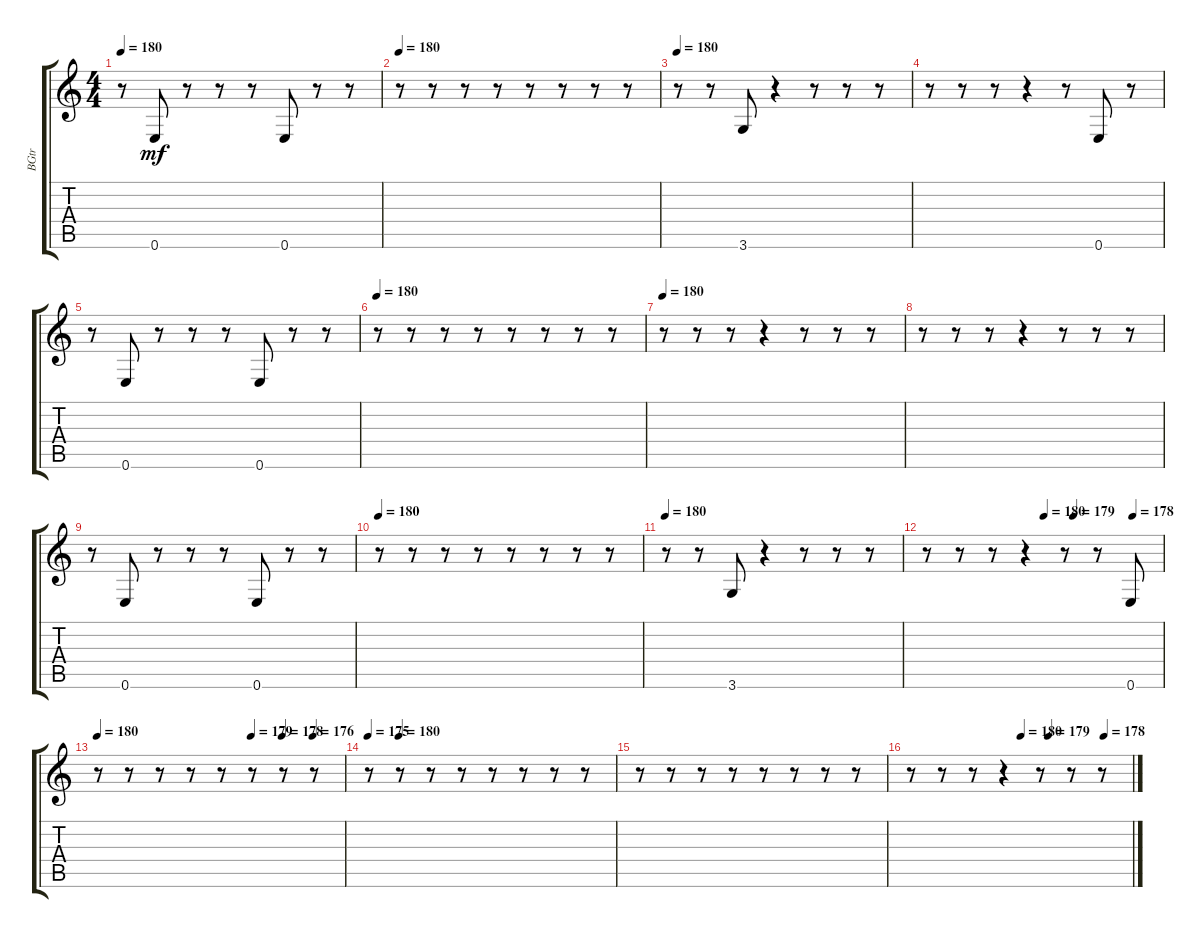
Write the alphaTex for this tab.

\track ("BGtr" "BGtr") {instrument electricbasspick}
\staff {score tabs}
\tuning (E4 B3 G3 D3 A2 E2) {hide}
\ts (4 4)
\tempo 180
\clef g2
\ks c
r.8{dy mf} 0.6.8 r.8 r.8 r.8 0.6.8 r.8 r.8 |
\tempo 180
r.8 r.8 r.8 r.8 r.8 r.8 r.8 r.8 |
\tempo 180
r.8 r.8 3.6.8 r.4 r.8 r.8 r.8 |
r.8 r.8 r.8 r.4 r.8 0.6.8 r.8 |
r.8 0.6.8 r.8 r.8 r.8 0.6.8 r.8 r.8 |
\tempo 180
r.8 r.8 r.8 r.8 r.8 r.8 r.8 r.8 |
\tempo 180
r.8 r.8 r.8 r.4 r.8 r.8 r.8 |
r.8 r.8 r.8 r.4 r.8 r.8 r.8 |
r.8 0.6.8 r.8 r.8 r.8 0.6.8 r.8 r.8 |
\tempo 180
r.8 r.8 r.8 r.8 r.8 r.8 r.8 r.8 |
\tempo 180
r.8 r.8 3.6.8 r.4 r.8 r.8 r.8 |
\tempo (180 0.5)
\tempo (179 0.625)
\tempo (178 0.875)
r.8 r.8 r.8 r.4 r.8 r.8 0.6.8 |
\tempo 180
\tempo (179 0.625)
\tempo (178 0.75)
\tempo (176 0.875)
r.8 r.8 r.8 r.8 r.8 r.8 r.8 r.8 |
\tempo 175
\tempo (180 0.125)
r.8 r.8 r.8 r.8 r.8 r.8 r.8 r.8 |
r.8 r.8 r.8 r.8 r.8 r.8 r.8 r.8 |
\tempo (180 0.5)
\tempo (179 0.625)
\tempo (178 0.875)
r.8 r.8 r.8 r.4 r.8 r.8 r.8
